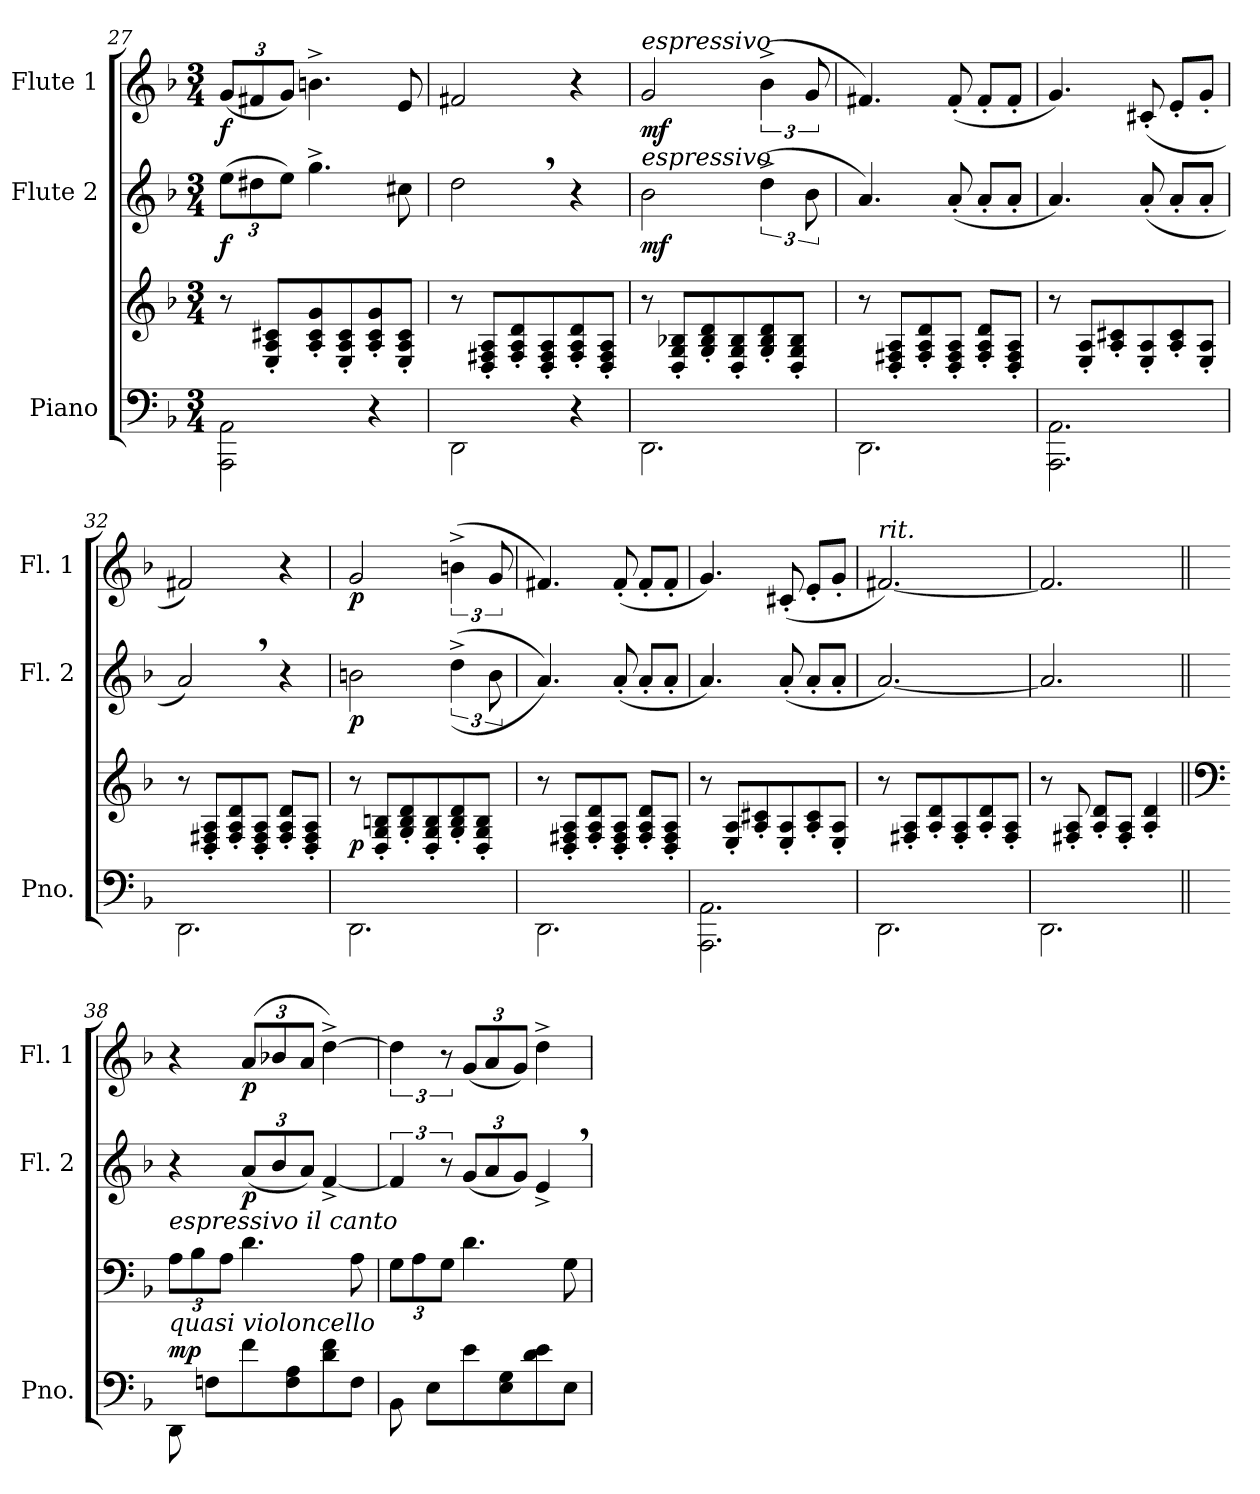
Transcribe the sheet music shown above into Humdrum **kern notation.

**kern	**kern	**dynam	**kern	**dynam	**kern	**dynam
*part3	*part3	*part3	*part2	*part2	*part1	*part1
*staff4	*staff3	*staff3/4	*staff2	*staff2	*staff1	*staff1
*I"Piano	*	*	*I"Flute 2	*	*I"Flute 1	*
*I'Pno.	*	*	*I'Fl. 2	*	*I'Fl. 1	*
*clefF4	*clefG2	*	*clefG2	*	*clefG2	*
*k[b-]	*k[b-]	*	*k[b-]	*	*k[b-]	*
*M3/4	*M3/4	*	*M3/4	*	*M3/4	*
*	*	*	*Xbrackettup	*	*Xbrackettup	*
=27	=27	=27	=27	=27	=27	=27
!	!	!	!	!LO:DY:b	!	!LO:DY:b
2AAA\ 2AA\	8r	.	(>12ee\L	f	(<12g/L	f
.	.	.	12dd#X\	.	12f#X/	.
.	8E/' 8A/' 8c#X/'L	.	.	.	.	.
.	.	.	12ee\J)	.	12g/J)	.
.	8A/' 8c#/' 8g/'	.	4.gg^\	.	4.bn^\	.
.	8E/' 8A/' 8c#/'	.	.	.	.	.
4r	8A/' 8c#/' 8g/'	.	.	.	.	.
.	8E/' 8A/' 8c#/'J	.	8cc#X\	.	8e/	.
=28	=28	=28	=28	=28	=28	=28
2DD\	8r	.	2dd,\	.	2f#X/	.
.	8D/' 8F#X/' 8A/'L	.	.	.	.	.
.	8F#/' 8A/' 8d/'	.	.	.	.	.
.	8D/' 8F#/' 8A/'	.	.	.	.	.
4r	8F#/' 8A/' 8d/'	.	4r	.	4r	.
.	8D/' 8F#/' 8A/'J	.	.	.	.	.
=29	=29	=29	=29	=29	=29	=29
!	!	!	!	!	!LO:TX:a:i:t=espressivo	!
!	!	!	!LO:TX:a:i:t=espressivo	!	!	!
!	!	!	!	!LO:DY:b	!	!LO:DY:b
2.DD\	8r	.	2b-i\	mf	2g/	mf
.	8D/' 8G/' 8B-X/'L	.	.	.	.	.
.	8G/' 8B-/' 8d/'	.	.	.	.	.
.	8D/' 8G/' 8B-/'	.	.	.	.	.
*	*	*	*brackettup	*	*brackettup	*
.	8G/' 8B-/' 8d/'	.	(>6dd^\	.	(>6b-^\	.
.	8D/' 8G/' 8B-/'J	.	.	.	.	.
.	.	.	12b-\	.	12g/	.
!!LO:LB:g=z
=30	=30	=30	=30	=30	=30	=30
2.DD\	8r	.	4.a/)	.	4.f#X/)	.
.	8D/' 8F#X/' 8A/'L	.	.	.	.	.
.	8F#/' 8A/' 8d/'	.	.	.	.	.
.	8D/' 8F#/' 8A/'J	.	(<8a'/	.	(<8f#'/	.
.	8F#/' 8A/' 8d/'L	.	8a'/L	.	8f#'/L	.
.	8D/' 8F#/' 8A/'J	.	8a'/J	.	8f#'/J	.
=31	=31	=31	=31	=31	=31	=31
2.AAA\ 2.AA\	8r	.	4.a/)	.	4.g/)	.
.	8E/' 8A/'L	.	.	.	.	.
.	8A/' 8c#X/'	.	.	.	.	.
.	8E/' 8A/'	.	(<8a'/	.	(<8c#X'/	.
.	8A/' 8c#/'	.	8a'/L	.	8e'/L	.
.	8E/' 8A/'J	.	8a'/J	.	8g'/J	.
=32	=32	=32	=32	=32	=32	=32
2.DD\	8r	.	2a,/)	.	2f#X/)	.
.	8D/' 8F#X/' 8A/'L	.	.	.	.	.
.	8F#/' 8A/' 8d/'	.	.	.	.	.
.	8D/' 8F#/' 8A/'J	.	.	.	.	.
.	8F#/' 8A/' 8d/'L	.	4r	.	4r	.
.	8D/' 8F#/' 8A/'J	.	.	.	.	.
!!LO:PB:g=z
=33	=33	=33	=33	=33	=33	=33
!	!	!LO:DY:b	!	!LO:DY:b	!	!LO:DY:b
2.DD\	8r	p	2bn\	p	2g/	p
.	8D/' 8G/' 8Bn/'L	.	.	.	.	.
.	8G/' 8B/' 8d/'	.	.	.	.	.
.	8D/' 8G/' 8B/'	.	.	.	.	.
.	8G/' 8B/' 8d/'	.	(>(>6dd^\	.	(>6bn^\	.
.	8D/' 8G/' 8B/'J	.	.	.	.	.
.	.	.	12b\	.	12g/	.
=34	=34	=34	=34	=34	=34	=34
2.DD\	8r	.	4.a/))	.	4.f#X/)	.
.	8D/' 8F#X/' 8A/'L	.	.	.	.	.
.	8F#/' 8A/' 8d/'	.	.	.	.	.
.	8D/' 8F#/' 8A/'J	.	(<8a'/	.	(<8f#'/	.
.	8F#/' 8A/' 8d/'L	.	8a'/L	.	8f#'/L	.
.	8D/' 8F#/' 8A/'J	.	8a'/J	.	8f#'/J	.
=35	=35	=35	=35	=35	=35	=35
2.AAA\ 2.AA\	8r	.	4.a/)	.	4.g/)	.
.	8E/' 8A/'L	.	.	.	.	.
.	8A/' 8c#X/'	.	.	.	.	.
.	8E/' 8A/'	.	(<8a'/	.	(<8c#X'/	.
.	8A/' 8c#/'	.	8a'/L	.	8e'/L	.
.	8E/' 8A/'J	.	8a'/J	.	8g'/J	.
=36	=36	=36	=36	=36	=36	=36
!	!	!	!	!	!LO:TX:a:i:t=rit.	!
2.DD\	8r	.	[2.a/)	.	[2.f#X/)	.
.	8F#X/' 8A/'L	.	.	.	.	.
.	8A/' 8d/'	.	.	.	.	.
.	8F#/' 8A/'	.	.	.	.	.
.	8A/' 8d/'	.	.	.	.	.
.	8F#/' 8A/'J	.	.	.	.	.
=37	=37	=37	=37	=37	=37	=37
*	*	*	*	*	*MM62	*
*	*	*	*	*	*^	*
*	*	*	*	*	*	*^	*
2.DD\	8r	.	2.a/]	.	2.f#/]	4ryy	2ryy	.
.	8F#X/' 8A/'	.	.	.	.	.	.	.
*	*	*	*	*	*MM58	*	*	*
.	8A/' 8d/'L	.	.	.	.	2ryy	.	.
.	8F#/' 8A/'J	.	.	.	.	.	.	.
*	*	*	*	*	*MM54	*	*	*
.	4A/' 4d/'	.	.	.	.	.	4ryy	.
*	*	*	*	*	*v	*v	*v	*
!!LO:LB:g=z
=38||	=38||	=38||	=38||	=38||	=38||	=38||
!!LO:REH:place=s1:a:B:fs=14:t=B
*	*clefF4	*	*	*	*	*
*	*Xbrackettup	*	*	*	*	*
*	*	*	*	*	*MM66	*
*	*	*	*	*	*^	*
*	*	*	*	*	*	*^	*
!	!	!	!	!	!LO:TX:a:i:t=a tempo	!	!	!
!	!LO:TX:a:i:t=espressivo il canto	!	!	!	!	!	!	!
!	!LO:TX:b:i:t=quasi violoncello	!	!	!	!	!	!	!
!	!	!LO:DY:a=2	!	!	!	!	!	!
*	*	*	*	*	*v	*v	*v	*
8DD\	12A\L	mp	4r	.	4r	.
.	12B-\	.	.	.	.	.
8Fn\L	.	.	.	.	.	.
.	12A\J	.	.	.	.	.
*	*	*	*Xbrackettup	*	*Xbrackettup	*
!	!	!	!	!LO:DY:b	!	!LO:DY:b
8f\	4.d\	.	(<12a/L	p	(<12a/L	p
.	.	.	12b-i/	.	12b-X/	.
8F\ 8A\	.	.	.	.	.	.
.	.	.	12a/J)	.	12a/J	.
8d\ 8f\	.	.	[4f^/	.	[4dd^\)	.
8F\J	8A\	.	.	.	.	.
=39	=39	=39	=39	=39	=39	=39
*	*	*	*brackettup	*	*brackettup	*
8BB-\	12G\L	.	6f/]	.	6dd\]	.
.	12A\	.	.	.	.	.
8E\L	.	.	.	.	.	.
.	12G\J	.	12r	.	12r	.
*	*	*	*Xbrackettup	*	*Xbrackettup	*
8e\	4.d\	.	(<12g/L	.	(<12g/L	.
.	.	.	12a/	.	12a/	.
8E\ 8G\	.	.	.	.	.	.
.	.	.	12g/J)	.	12g/J)	.
8d\ 8e\	.	.	4e^,/	.	4dd^\	.
8E\J	8G\	.	.	.	.	.
=	=	=	=	=	=	=
*-	*-	*-	*-	*-	*-	*-
